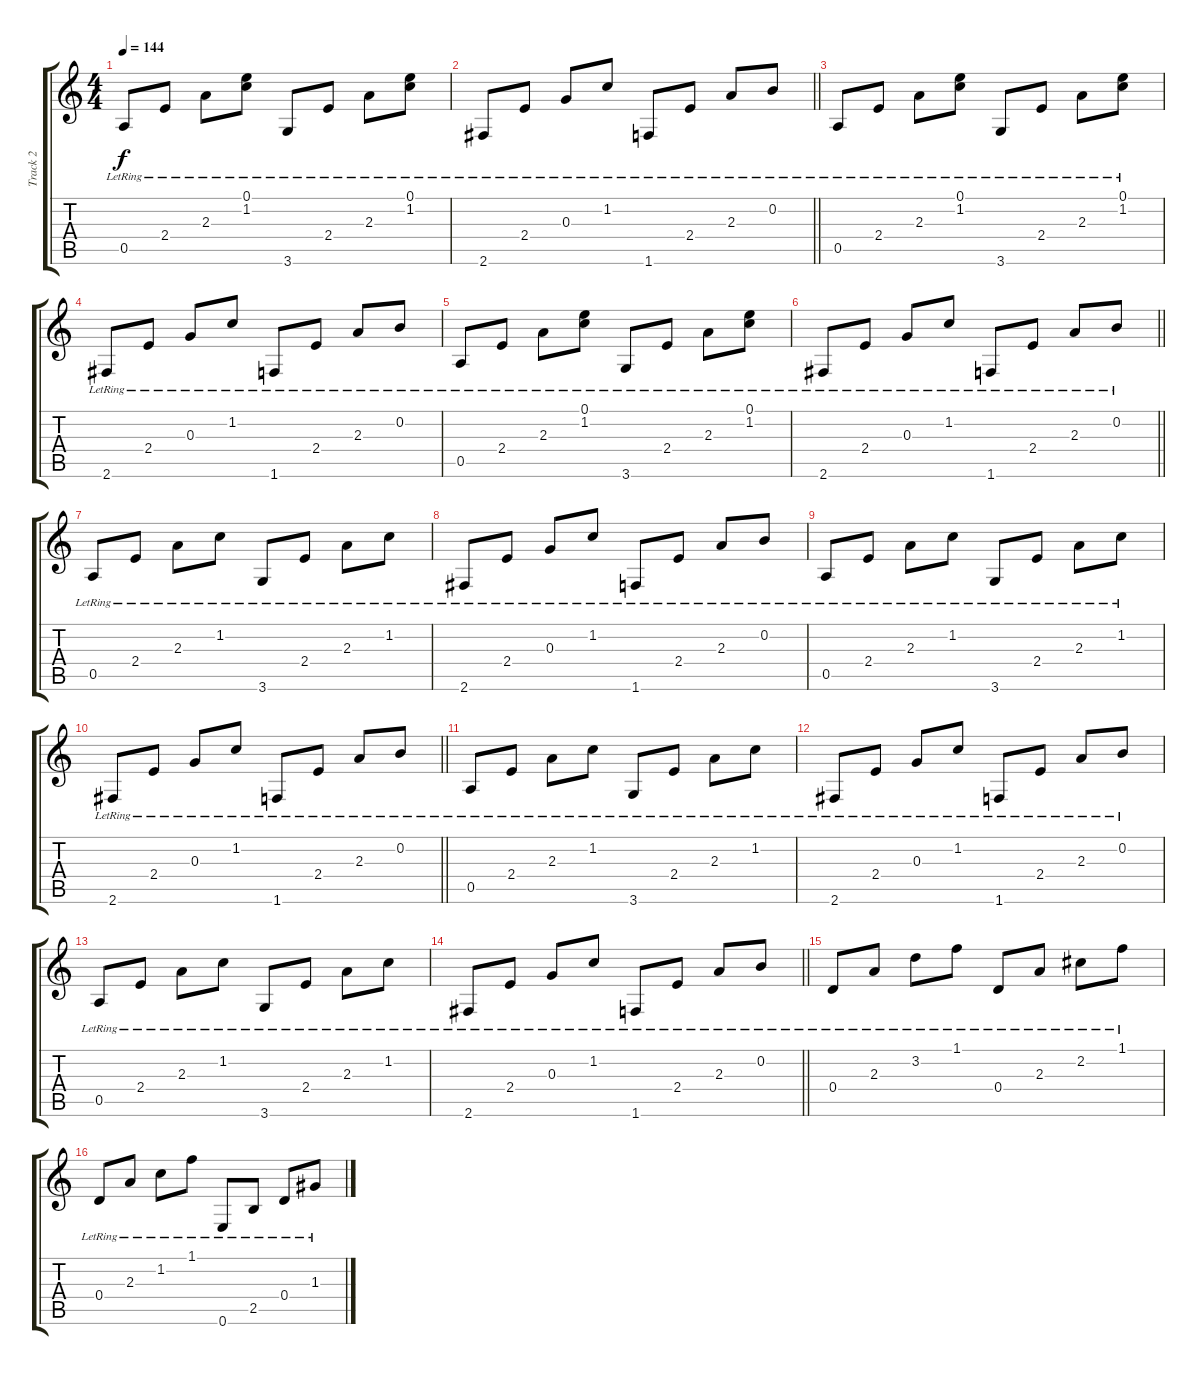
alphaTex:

\track ("Track 2" "Track 2") {instrument acousticguitarnylon}
\staff {score tabs}
\tuning (E4 B3 G3 D3 A2 E2) {hide}
\ts (4 4)
\tempo 144
\clef g2
\ks c
0.5{lr}.8{dy f} 2.4{lr}.8 2.3{lr}.8 (0.1{lr} 1.2{lr}).8 3.6{lr}.8 2.4{lr}.8 2.3{lr}.8 (0.1{lr} 1.2{lr}).8 |
\barLineRight lightlight
2.6{lr}.8 2.4{lr}.8 0.3{lr}.8 1.2{lr}.8 1.6{lr}.8 2.4{lr}.8 2.3{lr}.8 0.2{lr}.8 |
0.5{lr}.8 2.4{lr}.8 2.3{lr}.8 (0.1{lr} 1.2{lr}).8 3.6{lr}.8 2.4{lr}.8 2.3{lr}.8 (0.1{lr} 1.2{lr}).8 |
2.6{lr}.8 2.4{lr}.8 0.3{lr}.8 1.2{lr}.8 1.6{lr}.8 2.4{lr}.8 2.3{lr}.8 0.2{lr}.8 |
0.5{lr}.8 2.4{lr}.8 2.3{lr}.8 (0.1{lr} 1.2{lr}).8 3.6{lr}.8 2.4{lr}.8 2.3{lr}.8 (0.1{lr} 1.2{lr}).8 |
\barLineRight lightlight
2.6{lr}.8 2.4{lr}.8 0.3{lr}.8 1.2{lr}.8 1.6{lr}.8 2.4{lr}.8 2.3{lr}.8 0.2{lr}.8 |
0.5{lr}.8 2.4{lr}.8 2.3{lr}.8 1.2{lr}.8 3.6{lr}.8 2.4{lr}.8 2.3{lr}.8 1.2{lr}.8 |
2.6{lr}.8 2.4{lr}.8 0.3{lr}.8 1.2{lr}.8 1.6{lr}.8 2.4{lr}.8 2.3{lr}.8 0.2{lr}.8 |
0.5{lr}.8 2.4{lr}.8 2.3{lr}.8 1.2{lr}.8 3.6{lr}.8 2.4{lr}.8 2.3{lr}.8 1.2{lr}.8 |
\barLineRight lightlight
2.6{lr}.8 2.4{lr}.8 0.3{lr}.8 1.2{lr}.8 1.6{lr}.8 2.4{lr}.8 2.3{lr}.8 0.2{lr}.8 |
0.5{lr}.8 2.4{lr}.8 2.3{lr}.8 1.2{lr}.8 3.6{lr}.8 2.4{lr}.8 2.3{lr}.8 1.2{lr}.8 |
2.6{lr}.8 2.4{lr}.8 0.3{lr}.8 1.2{lr}.8 1.6{lr}.8 2.4{lr}.8 2.3{lr}.8 0.2{lr}.8 |
0.5{lr}.8 2.4{lr}.8 2.3{lr}.8 1.2{lr}.8 3.6{lr}.8 2.4{lr}.8 2.3{lr}.8 1.2{lr}.8 |
\barLineRight lightlight
2.6{lr}.8 2.4{lr}.8 0.3{lr}.8 1.2{lr}.8 1.6{lr}.8 2.4{lr}.8 2.3{lr}.8 0.2{lr}.8 |
0.4{lr}.8 2.3{lr}.8 3.2{lr}.8 1.1{lr}.8 0.4{lr}.8 2.3{lr}.8 2.2{lr}.8 1.1{lr}.8 |
0.4{lr}.8 2.3{lr}.8 1.2{lr}.8 1.1{lr}.8 0.6{lr}.8 2.5{lr}.8 0.4{lr}.8 1.3{lr}.8
